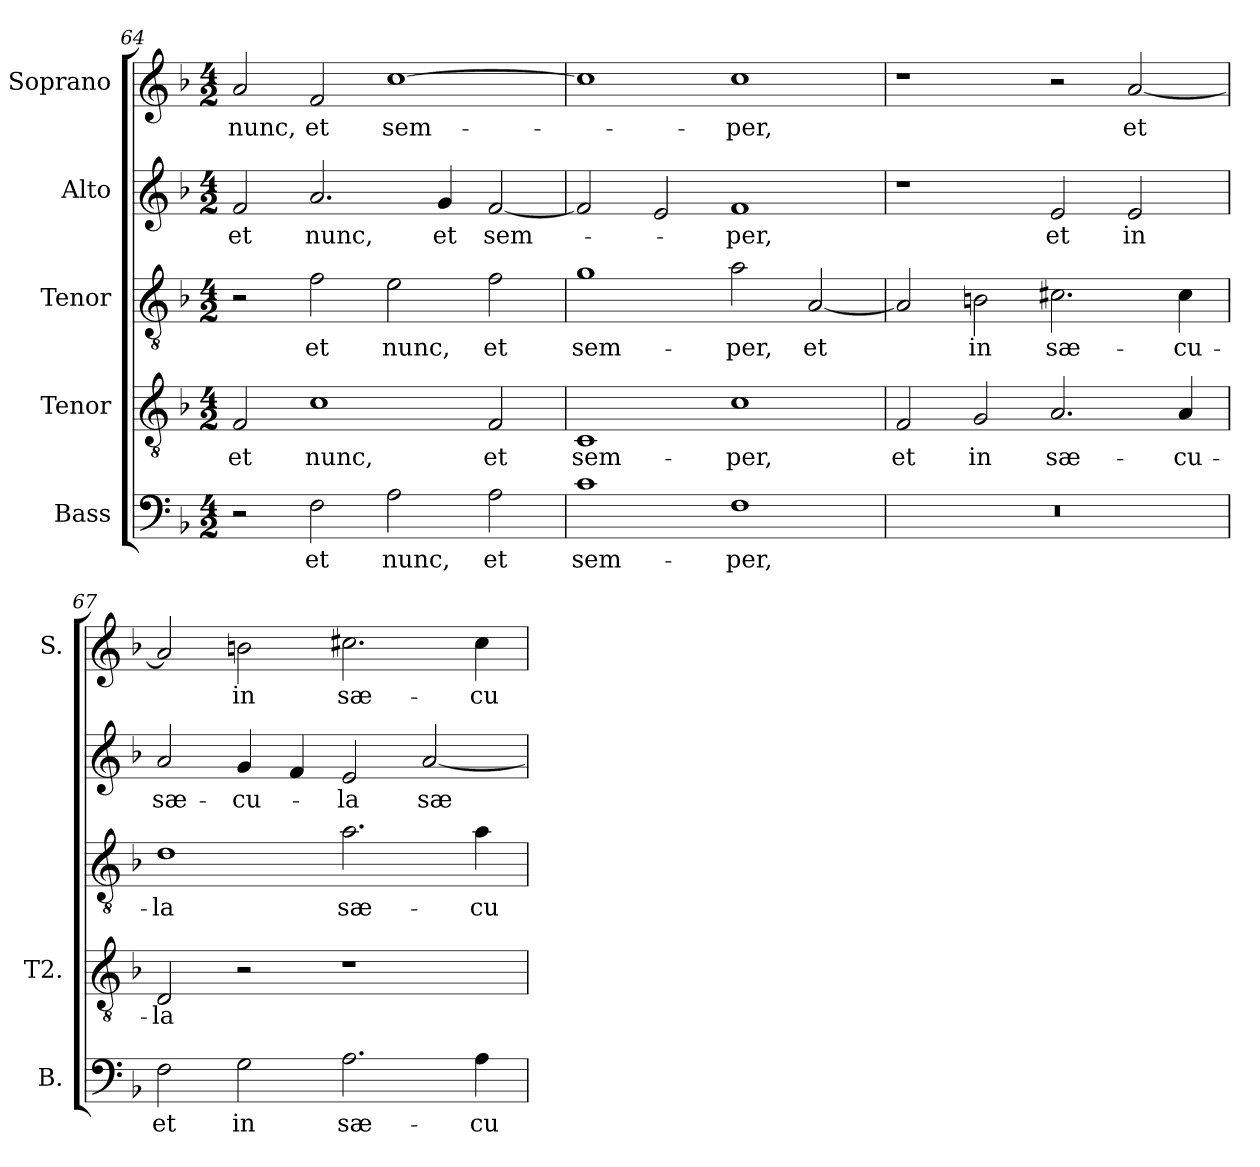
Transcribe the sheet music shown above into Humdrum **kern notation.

**kern	**text	**kern	**text	**kern	**text	**kern	**text	**kern	**text
*part5	*part5	*part4	*part4	*part3	*part3	*part2	*part2	*part1	*part1
*staff5	*staff5	*staff4	*staff4	*staff3	*staff3	*staff2	*staff2	*staff1	*staff1
*I"Bass	*	*I"Tenor	*	*I"Tenor	*	*I"Alto	*	*I"Soprano	*
*I'B.	*	*I'T2.	*	*	*	*	*	*I'S.	*
!!LO:LB:g=z
*clefF4	*	*clefGv2	*	*clefGv2	*	*clefG2	*	*clefG2	*
*	*	*ITrd7c12	*	*ITrd7c12	*	*	*	*	*
*k[b-]	*	*k[b-]	*	*k[b-]	*	*k[b-]	*	*k[b-]	*
*F:	*	*F:	*	*F:	*	*F:	*	*F:	*
*M4/2	*	*M4/2	*	*M4/2	*	*M4/2	*	*M4/2	*
=64	=64	=64	=64	=64	=64	=64	=64	=64	=64
!	!	!	!LO:LY:b:color=#000000	!	!	!	!	!	!
!	!	!	!	!	!	!	!LO:LY:b:color=#000000	!	!
!	!	!	!	!	!	!	!	!	!LO:LY:b:color=#000000
2r	.	2FFi/	et	2r	.	2fi/	et	2ai/	nunc,
!	!LO:LY:b:color=#000000	!	!	!	!	!	!	!	!
!	!	!	!LO:LY:b:color=#000000	!	!	!	!	!	!
!	!	!	!	!	!LO:LY:b:color=#000000	!	!	!	!
!	!	!	!	!	!	!	!LO:LY:b:color=#000000	!	!
!	!	!	!	!	!	!	!	!	!LO:LY:b:color=#000000
2Fi\	et	1Ci	nunc,	2Fi\	et	2.ai/	nunc,	2fi/	et
!	!LO:LY:b:color=#000000	!	!	!	!	!	!	!	!
!	!	!	!	!	!LO:LY:b:color=#000000	!	!	!	!
!	!	!	!	!	!	!	!	!	!LO:LY:b:color=#000000
2Ai\	nunc,	.	.	2Ei\	nunc,	.	.	[1cci	sem-
!	!	!	!	!	!	!	!LO:LY:b:color=#000000	!	!
.	.	.	.	.	.	4gi/	et	.	.
!	!LO:LY:b:color=#000000	!	!	!	!	!	!	!	!
!	!	!	!LO:LY:b:color=#000000	!	!	!	!	!	!
!	!	!	!	!	!LO:LY:b:color=#000000	!	!	!	!
!	!	!	!	!	!	!	!LO:LY:b:color=#000000	!	!
2Ai\	et	2FFi/	et	2Fi\	et	[2fi/	sem-	.	.
=65	=65	=65	=65	=65	=65	=65	=65	=65	=65
!	!LO:LY:b:color=#000000	!	!	!	!	!	!	!	!
!	!	!	!LO:LY:b:color=#000000	!	!	!	!	!	!
!	!	!	!	!	!LO:LY:b:color=#000000	!	!	!	!
1ci	sem-	1CCi	sem-	1Gi	sem-	2fi/]	.	1cci]	.
.	.	.	.	.	.	2ei/	.	.	.
!	!LO:LY:b:color=#000000	!	!	!	!	!	!	!	!
!	!	!	!LO:LY:b:color=#000000	!	!	!	!	!	!
!	!	!	!	!	!LO:LY:b:color=#000000	!	!	!	!
!	!	!	!	!	!	!	!LO:LY:b:color=#000000	!	!
!	!	!	!	!	!	!	!	!	!LO:LY:b:color=#000000
1Fi	-per,	1Ci	-per,	2Ai\	-per,	1fi	-per,	1cci	-per,
!	!	!	!	!	!LO:LY:b:color=#000000	!	!	!	!
.	.	.	.	[2AAi/	et	.	.	.	.
=66	=66	=66	=66	=66	=66	=66	=66	=66	=66
!LO:N:vis=1	!	!	!	!	!	!	!	!	!
!	!	!	!LO:LY:b:color=#000000	!	!	!	!	!	!
0r	.	2FFi/	et	2AAi/]	.	1r	.	1r	.
!	!	!	!LO:LY:b:color=#000000	!	!	!	!	!	!
!	!	!	!	!	!LO:LY:b:color=#000000	!	!	!	!
.	.	2GGi/	in	2BBni\	in	.	.	.	.
!	!	!	!LO:LY:b:color=#000000	!	!	!	!	!	!
!	!	!	!	!	!LO:LY:b:color=#000000	!	!	!	!
!	!	!	!	!	!	!	!LO:LY:b:color=#000000	!	!
.	.	2.AAi/	sæ-	2.C#Xi\	sæ-	2ei/	et	2r	.
!	!	!	!	!	!	!	!LO:LY:b:color=#000000	!	!
!	!	!	!	!	!	!	!	!	!LO:LY:b:color=#000000
.	.	.	.	.	.	2ei/	in	[2ai/	et
!	!	!	!LO:LY:b:color=#000000	!	!	!	!	!	!
!	!	!	!	!	!LO:LY:b:color=#000000	!	!	!	!
.	.	4AAi/	-cu-	4C#i\	-cu-	.	.	.	.
=67	=67	=67	=67	=67	=67	=67	=67	=67	=67
!	!LO:LY:b:color=#000000	!	!	!	!	!	!	!	!
!	!	!	!LO:LY:b:color=#000000	!	!	!	!	!	!
!	!	!	!	!	!LO:LY:b:color=#000000	!	!	!	!
!	!	!	!	!	!	!	!LO:LY:b:color=#000000	!	!
2Fi\	et	2DDi/	-la	1Di	-la	2ai/	sæ-	2ai/]	.
!	!LO:LY:b:color=#000000	!	!	!	!	!	!	!	!
!	!	!	!	!	!	!	!LO:LY:b:color=#000000	!	!
!	!	!	!	!	!	!	!	!	!LO:LY:b:color=#000000
2Gi\	in	2r	.	.	.	4gi/	-cu-	2bni\	in
.	.	.	.	.	.	4fi/	.	.	.
!	!LO:LY:b:color=#000000	!	!	!	!	!	!	!	!
!	!	!	!	!	!LO:LY:b:color=#000000	!	!	!	!
!	!	!	!	!	!	!	!LO:LY:b:color=#000000	!	!
!	!	!	!	!	!	!	!	!	!LO:LY:b:color=#000000
2.Ai\	sæ-	1r	.	2.Ai\	sæ-	2ei/	-la	2.cc#Xi\	sæ-
!	!	!	!	!	!	!	!LO:LY:b:color=#000000	!	!
.	.	.	.	.	.	[2ai/	sæ-	.	.
!	!LO:LY:b:color=#000000	!	!	!	!	!	!	!	!
!	!	!	!	!	!LO:LY:b:color=#000000	!	!	!	!
!	!	!	!	!	!	!	!	!	!LO:LY:b:color=#000000
4Ai\	-cu-	.	.	4Ai\	-cu-	.	.	4cc#i\	-cu-
=	=	=	=	=	=	=	=	=	=
*-	*-	*-	*-	*-	*-	*-	*-	*-	*-
